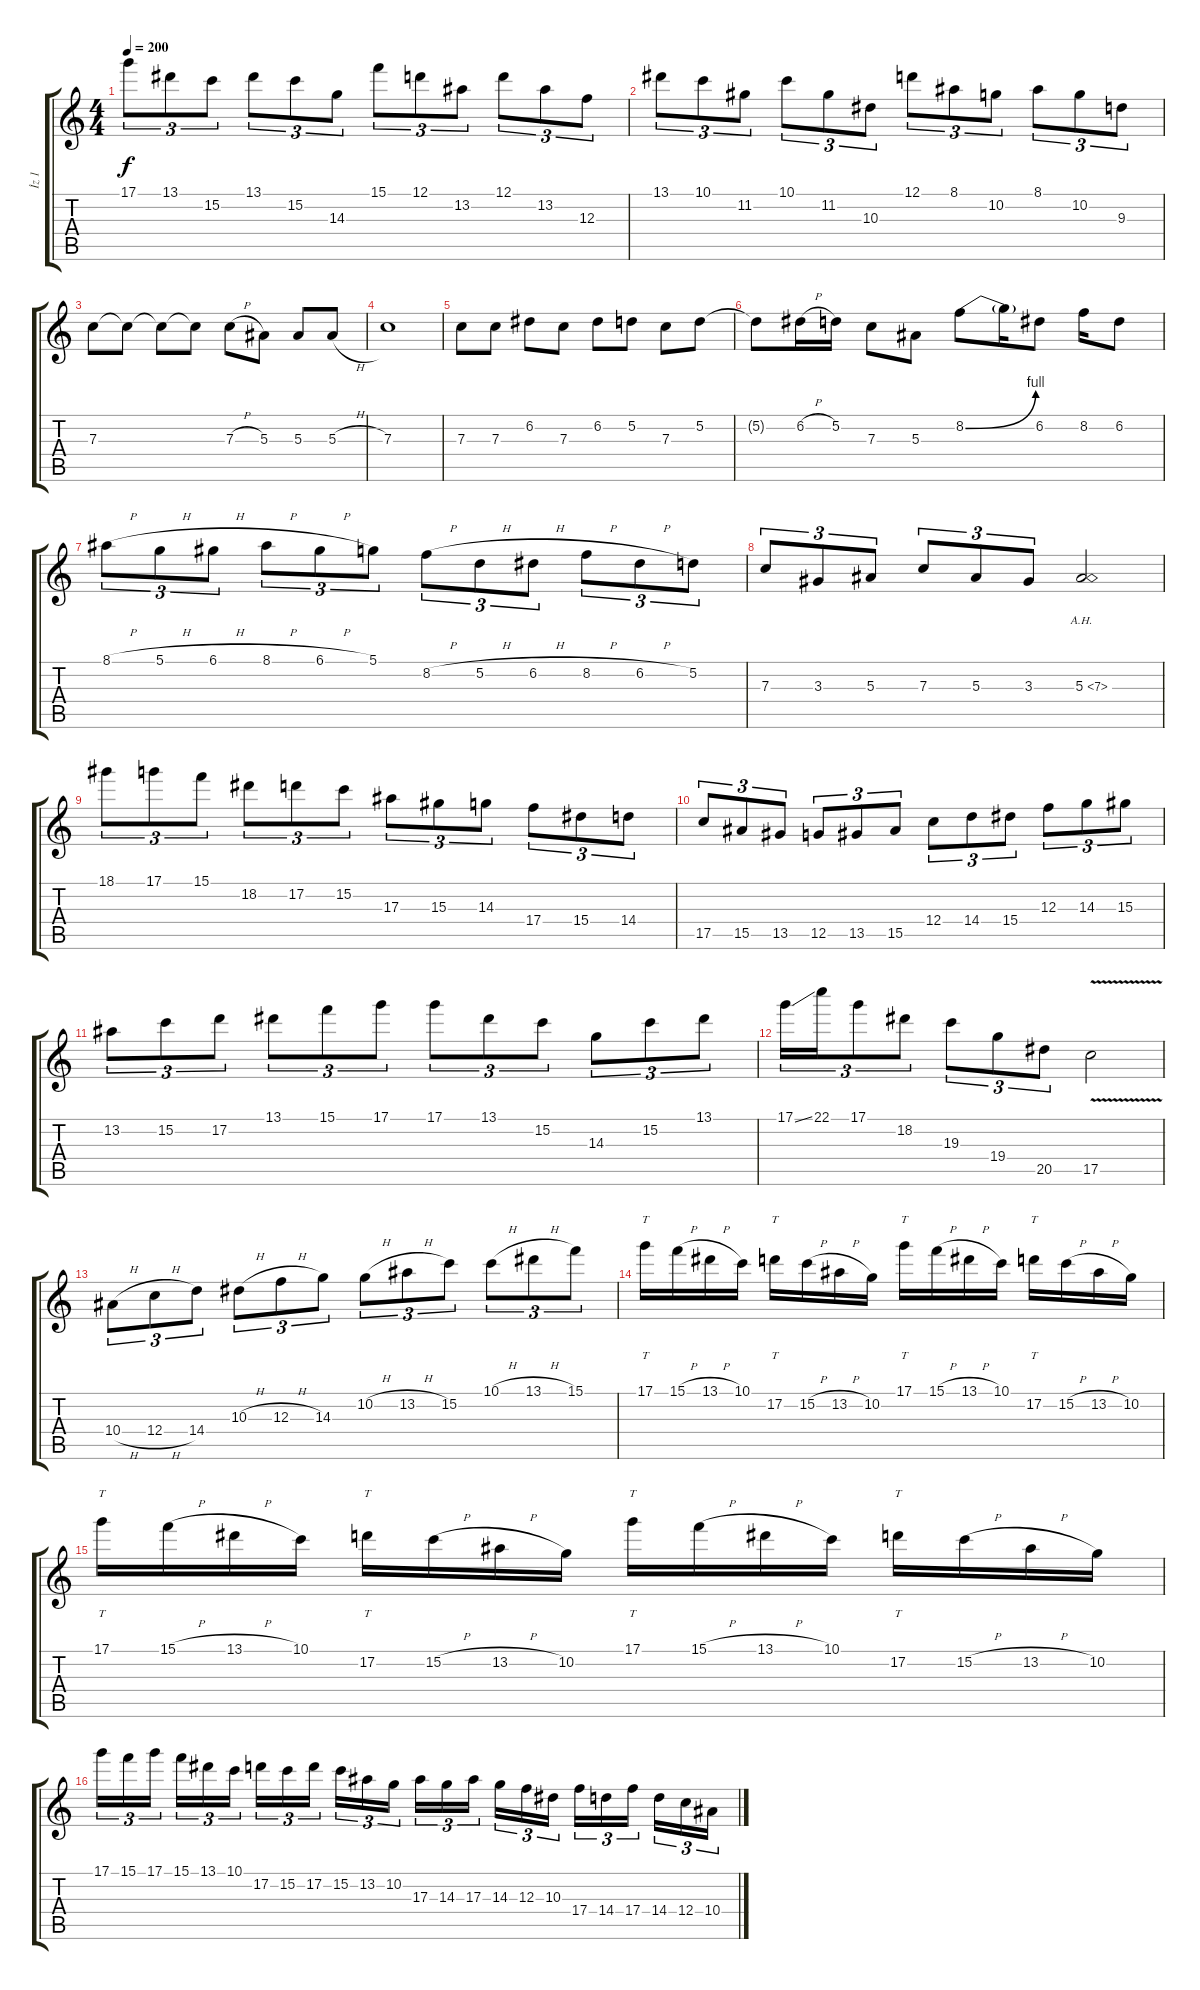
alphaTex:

\track ("İz 1" "İz 1") {instrument distortionguitar}
\staff {score tabs}
\tuning (D4 A3 F3 C3 G2 C2) {hide}
\ts (4 4)
\tempo 200
\clef g2
\ks c
17.1.8{tu (3 2) dy f} 13.1.8{tu (3 2)} 15.2.8{tu (3 2)} 13.1.8{tu (3 2)} 15.2.8{tu (3 2)} 14.3.8{tu (3 2)} 15.1.8{tu (3 2)} 12.1.8{tu (3 2)} 13.2.8{tu (3 2)} 12.1.8{tu (3 2)} 13.2.8{tu (3 2)} 12.3.8{tu (3 2)} |
13.1.8{tu (3 2)} 10.1.8{tu (3 2)} 11.2.8{tu (3 2)} 10.1.8{tu (3 2)} 11.2.8{tu (3 2)} 10.3.8{tu (3 2)} 12.1.8{tu (3 2)} 8.1.8{tu (3 2)} 10.2.8{tu (3 2)} 8.1.8{tu (3 2)} 10.2.8{tu (3 2)} 9.3.8{tu (3 2)} |
7.3.8 7.3{t}.8 7.3{t}.8 7.3{t}.8 7.3{h}.8 5.3.8 5.3.8 5.3{h}.8 |
7.3.1 |
7.3.8 7.3.8 6.2.8 7.3.8 6.2.8 5.2.8 7.3.8 5.2.8 |
5.2{t}.8 6.2{h}.16 5.2.16 7.3.8 5.3.8 8.2{be (bend 0 0 60 4)}.8 8.2{t}.16 6.2.8 8.2.16 6.2.8 |
8.1{h}.8{tu (3 2)} 5.1{h}.8{tu (3 2)} 6.1{h}.8{tu (3 2)} 8.1{h}.8{tu (3 2)} 6.1{h}.8{tu (3 2)} 5.1.8{tu (3 2)} 8.2{h}.8{tu (3 2)} 5.2{h}.8{tu (3 2)} 6.2{h}.8{tu (3 2)} 8.2{h}.8{tu (3 2)} 6.2{h}.8{tu (3 2)} 5.2.8{tu (3 2)} |
7.3.8{tu (3 2)} 3.3.8{tu (3 2)} 5.3.8{tu (3 2)} 7.3.8{tu (3 2)} 5.3.8{tu (3 2)} 3.3.8{tu (3 2)} 5.3{ah 2}.2 |
18.1.8{tu (3 2)} 17.1.8{tu (3 2)} 15.1.8{tu (3 2)} 18.2.8{tu (3 2)} 17.2.8{tu (3 2)} 15.2.8{tu (3 2)} 17.3.8{tu (3 2)} 15.3.8{tu (3 2)} 14.3.8{tu (3 2)} 17.4.8{tu (3 2)} 15.4.8{tu (3 2)} 14.4.8{tu (3 2)} |
17.5.8{tu (3 2)} 15.5.8{tu (3 2)} 13.5.8{tu (3 2)} 12.5.8{tu (3 2)} 13.5.8{tu (3 2)} 15.5.8{tu (3 2)} 12.4.8{tu (3 2)} 14.4.8{tu (3 2)} 15.4.8{tu (3 2)} 12.3.8{tu (3 2)} 14.3.8{tu (3 2)} 15.3.8{tu (3 2)} |
13.2.8{tu (3 2)} 15.2.8{tu (3 2)} 17.2.8{tu (3 2)} 13.1.8{tu (3 2)} 15.1.8{tu (3 2)} 17.1.8{tu (3 2)} 17.1.8{tu (3 2)} 13.1.8{tu (3 2)} 15.2.8{tu (3 2)} 14.3.8{tu (3 2)} 15.2.8{tu (3 2)} 13.1.8{tu (3 2)} |
17.1{ss}.16{tu (3 2)} 22.1.16{tu (3 2)} 17.1.8{tu (3 2)} 18.2.8{tu (3 2)} 19.3.8{tu (3 2)} 19.4.8{tu (3 2)} 20.5.8{tu (3 2)} 17.5{v}.2 |
10.4{h}.8{tu (3 2)} 12.4{h}.8{tu (3 2)} 14.4.8{tu (3 2)} 10.3{h}.8{tu (3 2)} 12.3{h}.8{tu (3 2)} 14.3.8{tu (3 2)} 10.2{h}.8{tu (3 2)} 13.2{h}.8{tu (3 2)} 15.2.8{tu (3 2)} 10.1{h}.8{tu (3 2)} 13.1{h}.8{tu (3 2)} 15.1.8{tu (3 2)} |
17.1.16{tt} 15.1{h}.16 13.1{h}.16 10.1.16 17.2.16{tt} 15.2{h}.16 13.2{h}.16 10.2.16 17.1.16{tt} 15.1{h}.16 13.1{h}.16 10.1.16 17.2.16{tt} 15.2{h}.16 13.2{h}.16 10.2.16 |
17.1.16{tt} 15.1{h}.16 13.1{h}.16 10.1.16 17.2.16{tt} 15.2{h}.16 13.2{h}.16 10.2.16 17.1.16{tt} 15.1{h}.16 13.1{h}.16 10.1.16 17.2.16{tt} 15.2{h}.16 13.2{h}.16 10.2.16 |
17.1.16{tu (3 2)} 15.1.16{tu (3 2)} 17.1.16{tu (3 2) beam splitsecondary} 15.1.16{tu (3 2)} 13.1.16{tu (3 2)} 10.1.16{tu (3 2)} 17.2.16{tu (3 2)} 15.2.16{tu (3 2)} 17.2.16{tu (3 2) beam splitsecondary} 15.2.16{tu (3 2)} 13.2.16{tu (3 2)} 10.2.16{tu (3 2)} 17.3.16{tu (3 2)} 14.3.16{tu (3 2)} 17.3.16{tu (3 2) beam splitsecondary} 14.3.16{tu (3 2)} 12.3.16{tu (3 2)} 10.3.16{tu (3 2)} 17.4.16{tu (3 2)} 14.4.16{tu (3 2)} 17.4.16{tu (3 2) beam splitsecondary} 14.4.16{tu (3 2)} 12.4.16{tu (3 2)} 10.4.16{tu (3 2)}
